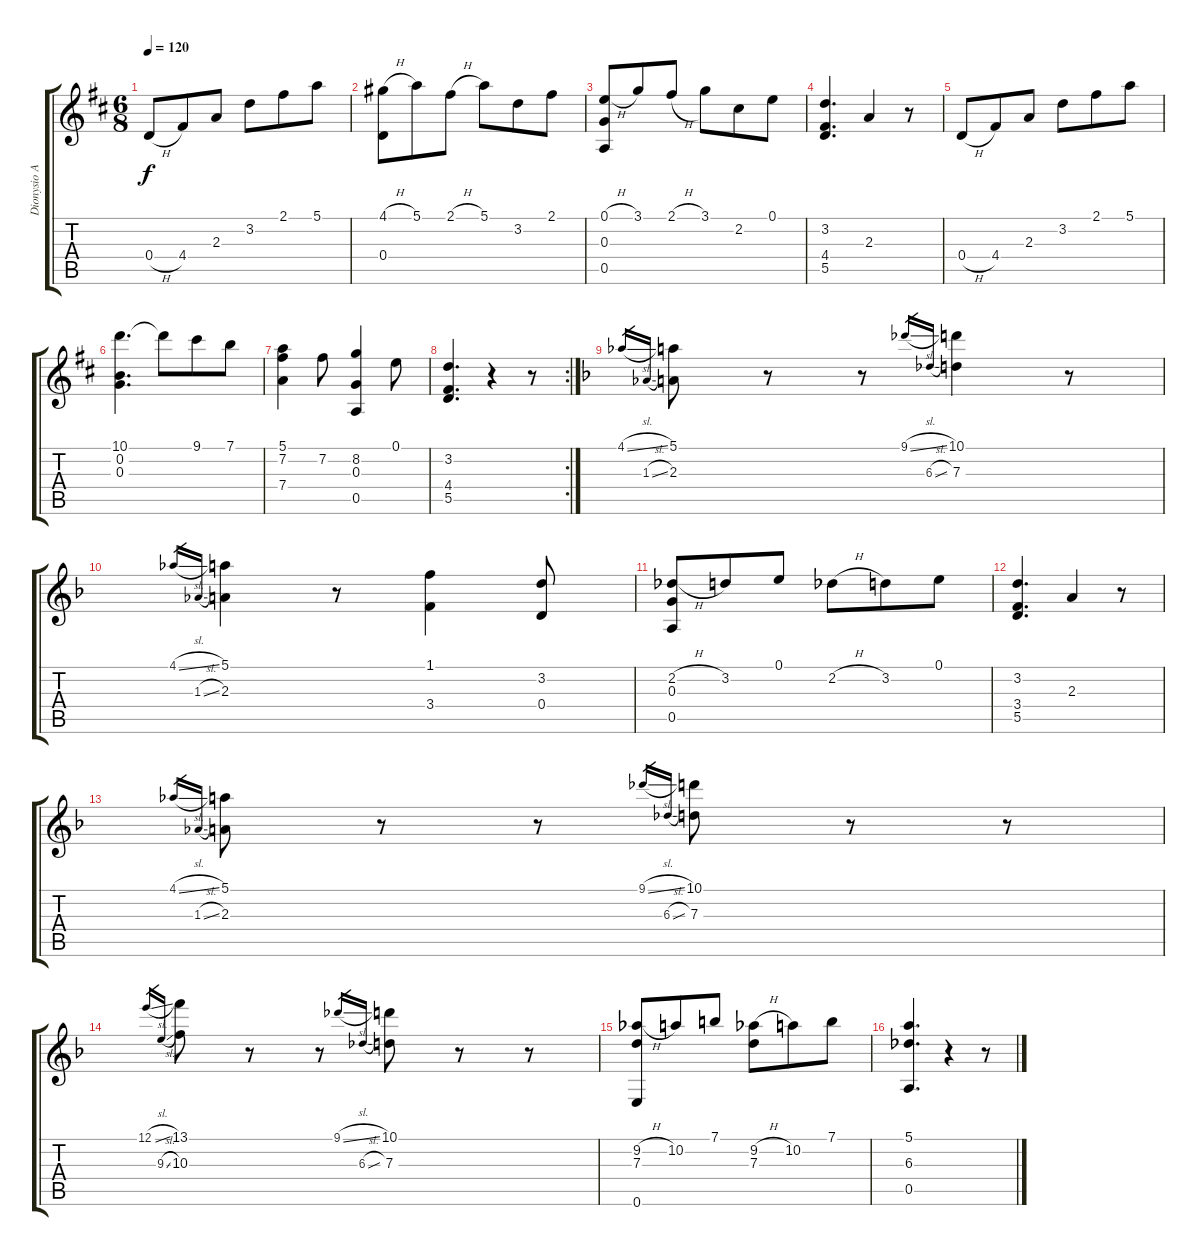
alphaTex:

\track ("Dionysio Aguado" "Dionysio A") {instrument acousticguitarnylon}
\staff {score tabs}
\tuning (E4 B3 G3 D3 A2 E2) {hide}
\ts (6 8)
\tempo 120
\clef g2
\ks d
0.4{h}.8{dy f} 4.4.8 2.3.8 3.2.8 2.1.8 5.1.8 |
(4.1{h} 0.4).8 5.1.8 2.1{h}.8 5.1.8 3.2.8 2.1.8 |
(0.1{h} 0.3 0.5).8 3.1.8 2.1{h}.8 3.1.8 2.2.8 0.1.8 |
(3.2 4.4 5.5).4{d} 2.3.4 r.8 |
0.4{h}.8 4.4.8 2.3.8 3.2.8 2.1.8 5.1.8 |
(10.1 0.2 0.3).4{d} 10.1{t}.8 9.1.8 7.1.8 |
(5.1 7.2 7.4).4 7.2.8 (8.2 0.3 0.5).4 0.1.8 |
\rc 2
(3.2 4.4 5.5).4{d} r.4 r.8 |
\ks f
4.1{sl}.16{gr} 1.3{sl}.16{gr} (5.1 2.3).8 r.8 r.8 9.1{sl}.16{gr} 6.3{sl}.16{gr} (10.1 7.3).4 r.8 |
4.1{sl}.16{gr} 1.3{sl}.16{gr} (5.1 2.3).4 r.8 (1.1 3.4).4 (3.2 0.4).8 |
(2.2{h} 0.3 0.5).8 3.2.8 0.1.8 2.2{h}.8 3.2.8 0.1.8 |
(3.2 3.4 5.5).4{d} 2.3.4 r.8 |
4.1{sl}.16{gr} 1.3{sl}.16{gr} (5.1 2.3).8 r.8 r.8 9.1{sl}.16{gr} 6.3{sl}.16{gr} (10.1 7.3).8 r.8 r.8 |
12.1{sl}.16{gr} 9.3{sl}.16{gr} (13.1 10.3).8 r.8 r.8 9.1{sl}.16{gr} 6.3{sl}.16{gr} (10.1 7.3).8 r.8 r.8 |
(9.2{h} 7.3 0.6).8 10.2.8 7.1.8 (9.2{h} 7.3).8 10.2.8 7.1.8 |
(5.1 6.3 0.5).4{d} r.4 r.8
